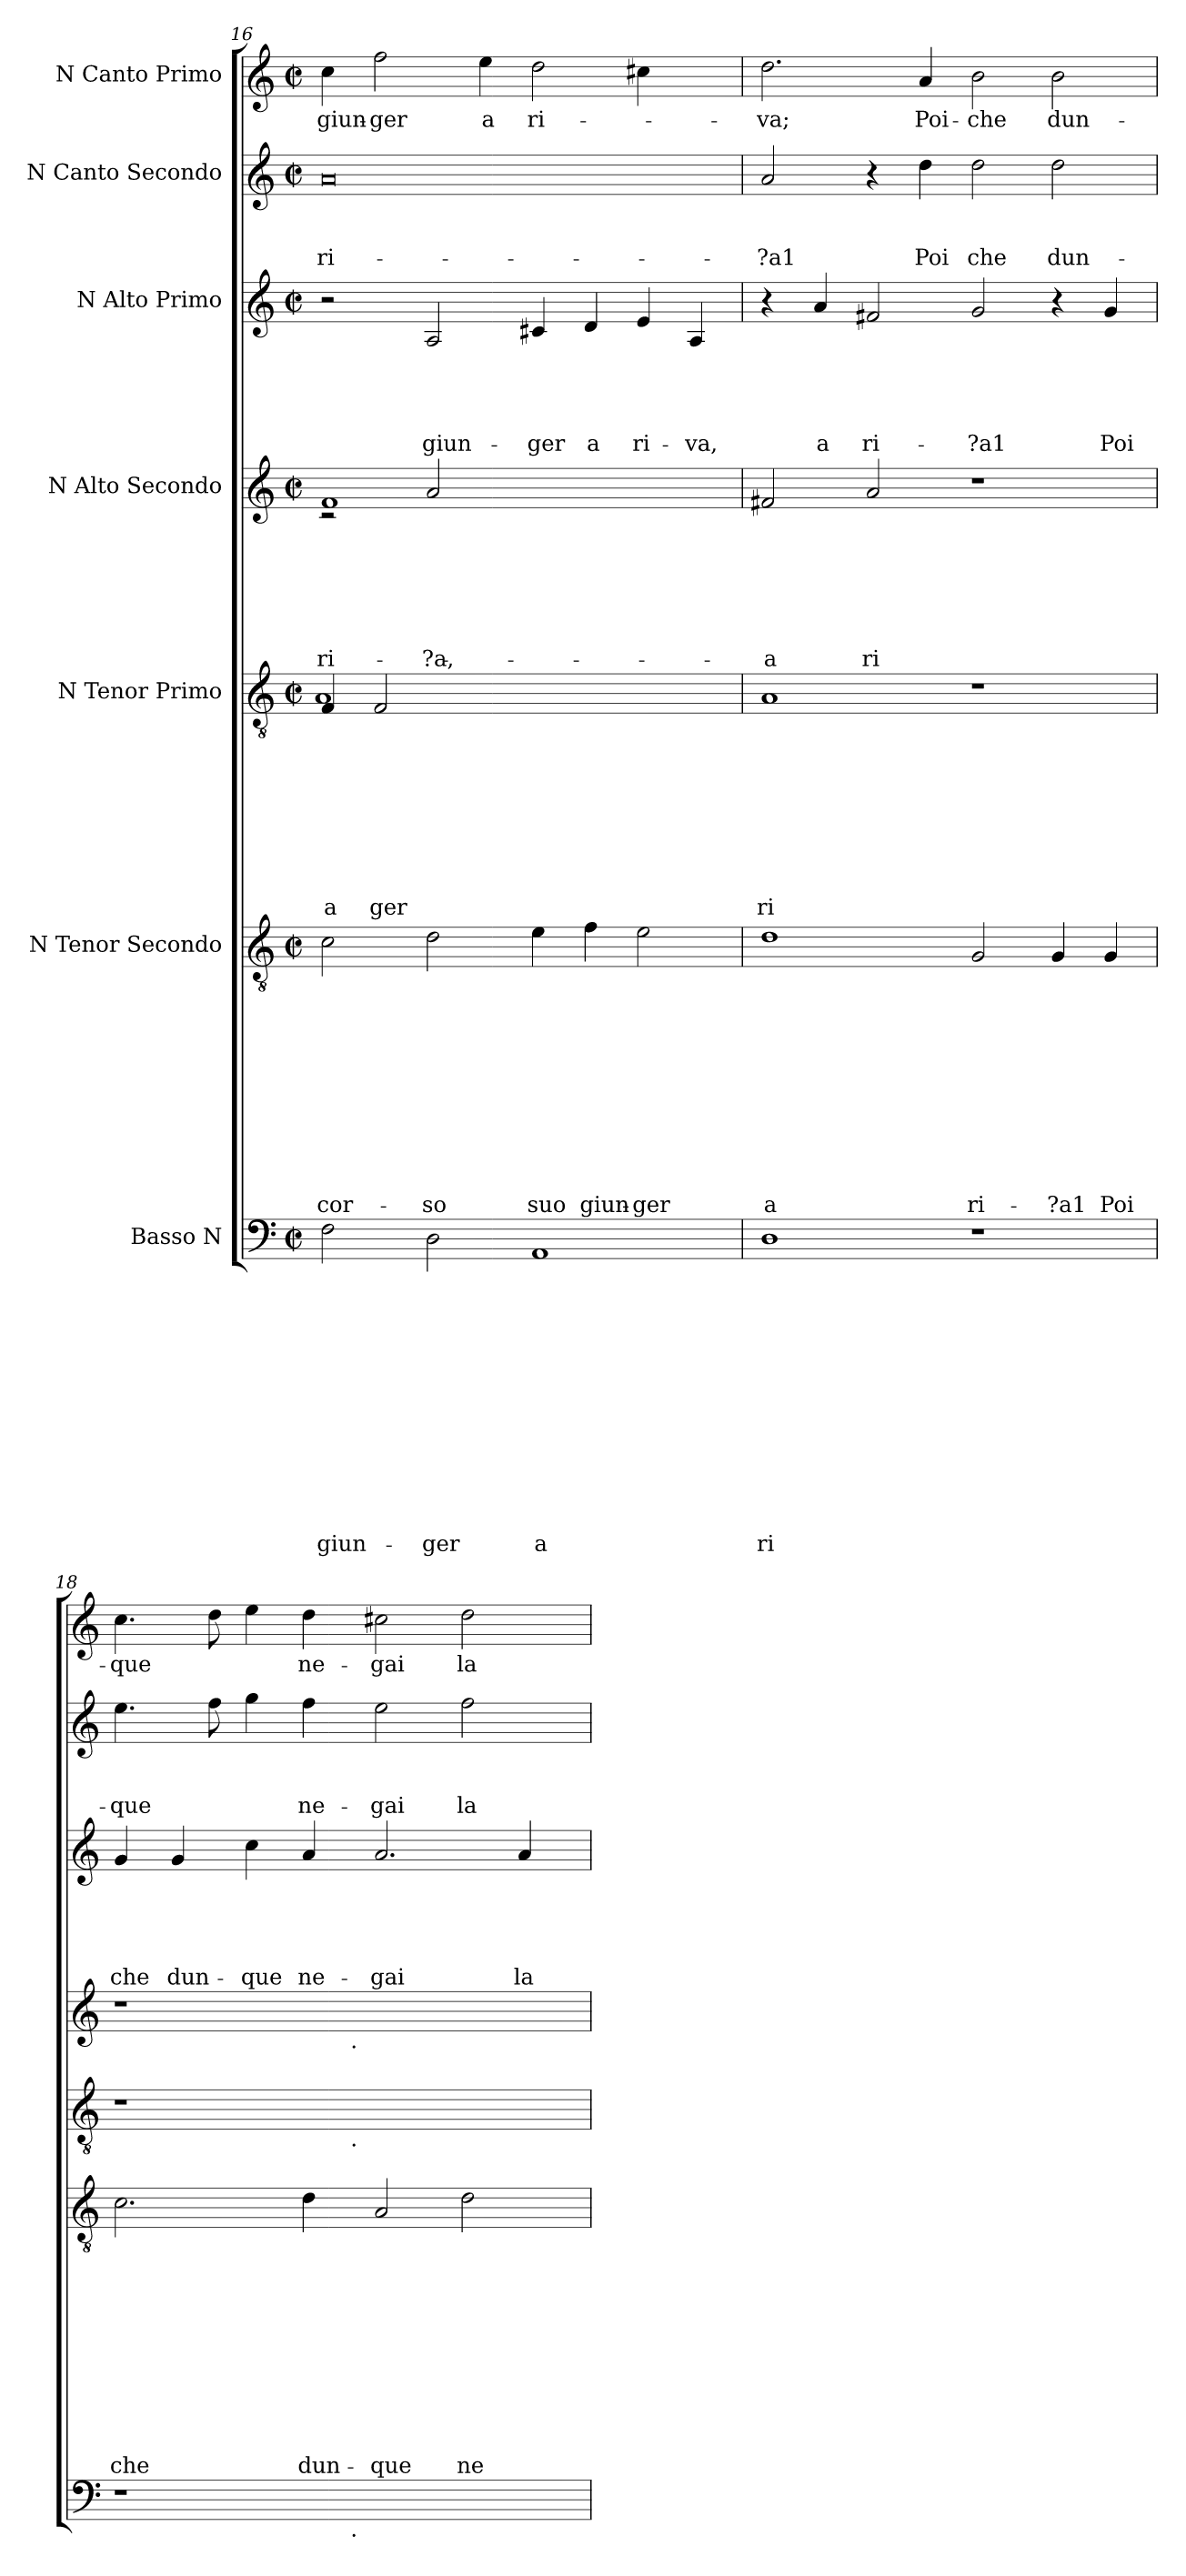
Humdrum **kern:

**kern	**text	**text	**text	**text	**text	**text	**text	**text	**text	**text	**text	**text	**text	**kern	**text	**text	**text	**text	**text	**text	**text	**text	**text	**text	**text	**kern	**text	**text	**text	**text	**text	**text	**text	**text	**text	**kern	**text	**text	**text	**text	**text	**text	**text	**kern	**text	**text	**text	**text	**text	**kern	**text	**text	**text	**kern	**text
*part7	*part7	*part7	*part7	*part7	*part7	*part7	*part7	*part7	*part7	*part7	*part7	*part7	*part7	*part6	*part6	*part6	*part6	*part6	*part6	*part6	*part6	*part6	*part6	*part6	*part6	*part5	*part5	*part5	*part5	*part5	*part5	*part5	*part5	*part5	*part5	*part4	*part4	*part4	*part4	*part4	*part4	*part4	*part4	*part3	*part3	*part3	*part3	*part3	*part3	*part2	*part2	*part2	*part2	*part1	*part1
*staff7	*staff7	*staff7	*staff7	*staff7	*staff7	*staff7	*staff7	*staff7	*staff7	*staff7	*staff7	*staff7	*staff7	*staff6	*staff6	*staff6	*staff6	*staff6	*staff6	*staff6	*staff6	*staff6	*staff6	*staff6	*staff6	*staff5	*staff5	*staff5	*staff5	*staff5	*staff5	*staff5	*staff5	*staff5	*staff5	*staff4	*staff4	*staff4	*staff4	*staff4	*staff4	*staff4	*staff4	*staff3	*staff3	*staff3	*staff3	*staff3	*staff3	*staff2	*staff2	*staff2	*staff2	*staff1	*staff1
*I"Basso N	*	*	*	*	*	*	*	*	*	*	*	*	*	*I"N Tenor Secondo	*	*	*	*	*	*	*	*	*	*	*	*I"N Tenor Primo	*	*	*	*	*	*	*	*	*	*I"N Alto Secondo	*	*	*	*	*	*	*	*I"N Alto Primo	*	*	*	*	*	*I"N Canto Secondo	*	*	*	*I"N Canto Primo	*
!!LO:PB:g=z
*clefF4	*	*	*	*	*	*	*	*	*	*	*	*	*	*clefGv2	*	*	*	*	*	*	*	*	*	*	*	*clefGv2	*	*	*	*	*	*	*	*	*	*clefG2	*	*	*	*	*	*	*	*clefG2	*	*	*	*	*	*clefG2	*	*	*	*clefG2	*
*k[]	*	*	*	*	*	*	*	*	*	*	*	*	*	*k[]	*	*	*	*	*	*	*	*	*	*	*	*k[]	*	*	*	*	*	*	*	*	*	*k[]	*	*	*	*	*	*	*	*k[]	*	*	*	*	*	*k[]	*	*	*	*k[]	*
*C:	*	*	*	*	*	*	*	*	*	*	*	*	*	*C:	*	*	*	*	*	*	*	*	*	*	*	*C:	*	*	*	*	*	*	*	*	*	*C:	*	*	*	*	*	*	*	*C:	*	*	*	*	*	*C:	*	*	*	*C:	*
*M2/2	*	*	*	*	*	*	*	*	*	*	*	*	*	*M2/2	*	*	*	*	*	*	*	*	*	*	*	*M2/2	*	*	*	*	*	*	*	*	*	*M2/2	*	*	*	*	*	*	*	*M2/2	*	*	*	*	*	*M2/2	*	*	*	*M2/2	*
*met(c|)	*	*	*	*	*	*	*	*	*	*	*	*	*	*met(c|)	*	*	*	*	*	*	*	*	*	*	*	*met(c|)	*	*	*	*	*	*	*	*	*	*met(c|)	*	*	*	*	*	*	*	*met(c|)	*	*	*	*	*	*met(c|)	*	*	*	*met(c|)	*
=16	=16	=16	=16	=16	=16	=16	=16	=16	=16	=16	=16	=16	=16	=16	=16	=16	=16	=16	=16	=16	=16	=16	=16	=16	=16	=16	=16	=16	=16	=16	=16	=16	=16	=16	=16	=16	=16	=16	=16	=16	=16	=16	=16	=16	=16	=16	=16	=16	=16	=16	=16	=16	=16	=16	=16
!	!	!	!	!	!	!	!	!	!	!	!	!	!LO:LY:b	!	!	!	!	!	!	!	!	!	!	!	!LO:LY:b	!	!	!	!	!	!	!	!	!	!LO:LY:b	!	!	!	!	!	!	!	!	!	!	!	!	!	!	!	!	!	!	!	!
*	*	*	*	*	*	*	*	*	*	*	*	*	*	*	*	*	*	*	*	*	*	*	*	*	*	*^	*	*	*	*	*	*	*	*	*	*	*	*	*	*	*	*	*	*	*	*	*	*	*	*	*	*	*	*	*
!	!	!	!	!	!	!	!	!	!	!	!	!	!	!	!	!	!	!	!	!	!	!	!	!	!	!	!	!	!	!	!	!	!	!	!	!LO:LY:b	!	!	!	!	!	!	!	!LO:LY:b	!	!	!	!	!	!	!	!	!	!LO:LY:b	!	!LO:LY:b:rj
*	*	*	*	*	*	*	*	*	*	*	*	*	*	*	*	*	*	*	*	*	*	*	*	*	*	*	*	*	*	*	*	*	*	*	*	*	*^	*	*	*	*	*	*	*	*	*	*	*	*	*	*	*	*	*	*	*
2F\	.	.	.	.	.	.	.	.	.	.	.	.	giun-	2c\	.	.	.	.	.	.	.	.	.	.	cor-	4F/	1A	.	.	.	.	.	.	.	.	a	1f	2rc	.	.	.	.	.	.	ri-	2r	.	.	.	.	.	0a	.	.	ri-	4cc\	giun-
!	!	!	!	!	!	!	!	!	!	!	!	!	!	!	!	!	!	!	!	!	!	!	!	!	!	!	!	!	!	!	!	!	!	!	!	!LO:LY:b	!	!	!	!	!	!	!	!	!	!	!	!	!	!	!	!	!	!	!	!	!LO:LY:b:rj
.	.	.	.	.	.	.	.	.	.	.	.	.	.	.	.	.	.	.	.	.	.	.	.	.	.	2F/	.	.	.	.	.	.	.	.	.	-ger	.	.	.	.	.	.	.	.	.	.	.	.	.	.	.	.	.	.	.	2ff\	-ger
!	!	!	!	!	!	!	!	!	!	!	!	!	!LO:LY:b	!	!	!	!	!	!	!	!	!	!	!	!LO:LY:b	!	!	!	!	!	!	!	!	!	!	!	!	!	!	!	!	!	!	!	!LO:LY:b	!	!	!	!	!	!LO:LY:b	!	!	!	!	!	!
2D\	.	.	.	.	.	.	.	.	.	.	.	.	-ger	2d\	.	.	.	.	.	.	.	.	.	.	-so	.	.	.	.	.	.	.	.	.	.	.	.	2a/	.	.	.	.	.	.	-?a,	2A/	.	.	.	.	giun-	.	.	.	.	.	.
!	!	!	!	!	!	!	!	!	!	!	!	!	!	!	!	!	!	!	!	!	!	!	!	!	!	!	!	!	!	!	!	!	!	!	!	!	!	!	!	!	!	!	!	!	!	!	!	!	!	!	!	!	!	!	!	!	!LO:LY:b
.	.	.	.	.	.	.	.	.	.	.	.	.	.	.	.	.	.	.	.	.	.	.	.	.	.	1ryy	.	.	.	.	.	.	.	.	.	.	.	.	.	.	.	.	.	.	.	.	.	.	.	.	.	.	.	.	.	4ee\	a
!	!	!	!	!	!	!	!	!	!	!	!	!	!LO:LY:b	!	!	!	!	!	!	!	!	!	!	!	!LO:LY:b:rj	!	!	!	!	!	!	!	!	!	!	!	!	!	!	!	!	!	!	!	!	!	!	!	!	!	!LO:LY:b:rj	!	!	!	!	!	!LO:LY:b
1AA	.	.	.	.	.	.	.	.	.	.	.	.	a	4e\	.	.	.	.	.	.	.	.	.	.	suo	.	1ryy	.	.	.	.	.	.	.	.	.	1ryy	1ryy	.	.	.	.	.	.	.	4c#X/	.	.	.	.	-ger	.	.	.	.	2dd\	ri-
!	!	!	!	!	!	!	!	!	!	!	!	!	!	!	!	!	!	!	!	!	!	!	!	!	!LO:LY:b	!	!	!	!	!	!	!	!	!	!	!	!	!	!	!	!	!	!	!	!	!	!	!	!	!	!LO:LY:b	!	!	!	!	!	!
.	.	.	.	.	.	.	.	.	.	.	.	.	.	4f\	.	.	.	.	.	.	.	.	.	.	giun-	.	.	.	.	.	.	.	.	.	.	.	.	.	.	.	.	.	.	.	.	4d/	.	.	.	.	a	.	.	.	.	.	.
!	!	!	!	!	!	!	!	!	!	!	!	!	!	!	!	!	!	!	!	!	!	!	!	!	!LO:LY:b	!	!	!	!	!	!	!	!	!	!	!	!	!	!	!	!	!	!	!	!	!	!	!	!	!	!LO:LY:b	!	!	!	!	!	!
.	.	.	.	.	.	.	.	.	.	.	.	.	.	2e\	.	.	.	.	.	.	.	.	.	.	-ger	.	.	.	.	.	.	.	.	.	.	.	.	.	.	.	.	.	.	.	.	4e/	.	.	.	.	ri-	.	.	.	.	4cc#X\	.
!	!	!	!	!	!	!	!	!	!	!	!	!	!	!	!	!	!	!	!	!	!	!	!	!	!	!	!	!	!	!	!	!	!	!	!	!	!	!	!	!	!	!	!	!	!	!	!	!	!	!	!LO:LY:b:rj	!	!	!	!	!	!
.	.	.	.	.	.	.	.	.	.	.	.	.	.	.	.	.	.	.	.	.	.	.	.	.	.	4ryy	.	.	.	.	.	.	.	.	.	.	.	.	.	.	.	.	.	.	.	4A/	.	.	.	.	-va,	.	.	.	.	4ryy	.
*	*	*	*	*	*	*	*	*	*	*	*	*	*	*	*	*	*	*	*	*	*	*	*	*	*	*v	*v	*	*	*	*	*	*	*	*	*	*	*	*	*	*	*	*	*	*	*	*	*	*	*	*	*	*	*	*	*	*
*	*	*	*	*	*	*	*	*	*	*	*	*	*	*	*	*	*	*	*	*	*	*	*	*	*	*	*	*	*	*	*	*	*	*	*	*v	*v	*	*	*	*	*	*	*	*	*	*	*	*	*	*	*	*	*	*	*
=17	=17	=17	=17	=17	=17	=17	=17	=17	=17	=17	=17	=17	=17	=17	=17	=17	=17	=17	=17	=17	=17	=17	=17	=17	=17	=17	=17	=17	=17	=17	=17	=17	=17	=17	=17	=17	=17	=17	=17	=17	=17	=17	=17	=17	=17	=17	=17	=17	=17	=17	=17	=17	=17	=17	=17
!	!	!	!	!	!	!	!	!	!	!	!	!	!LO:LY:b	!	!	!	!	!	!	!	!	!	!	!	!LO:LY:b	!	!	!	!	!	!	!	!	!	!LO:LY:b	!	!	!	!	!	!	!	!LO:LY:b	!	!	!	!	!	!	!	!	!	!LO:LY:b	!	!LO:LY:b
1D	.	.	.	.	.	.	.	.	.	.	.	.	ri-	1d	.	.	.	.	.	.	.	.	.	.	a	1A	.	.	.	.	.	.	.	.	ri-	2f#X/	.	.	.	.	.	.	a	4r	.	.	.	.	.	2a/	.	.	-?a1	2.dd\	-va;
!	!	!	!	!	!	!	!	!	!	!	!	!	!	!	!	!	!	!	!	!	!	!	!	!	!	!	!	!	!	!	!	!	!	!	!	!	!	!	!	!	!	!	!	!	!	!	!	!	!LO:LY:b	!	!	!	!	!	!
.	.	.	.	.	.	.	.	.	.	.	.	.	.	.	.	.	.	.	.	.	.	.	.	.	.	.	.	.	.	.	.	.	.	.	.	.	.	.	.	.	.	.	.	4a/	.	.	.	.	a	.	.	.	.	.	.
!	!	!	!	!	!	!	!	!	!	!	!	!	!	!	!	!	!	!	!	!	!	!	!	!	!	!	!	!	!	!	!	!	!	!	!	!	!	!	!	!	!	!	!LO:LY:b	!	!	!	!	!	!LO:LY:b	!	!	!	!	!	!
.	.	.	.	.	.	.	.	.	.	.	.	.	.	.	.	.	.	.	.	.	.	.	.	.	.	.	.	.	.	.	.	.	.	.	.	2a/	.	.	.	.	.	.	ri-	2f#X/	.	.	.	.	ri-	4r	.	.	.	.	.
!	!	!	!	!	!	!	!	!	!	!	!	!	!	!	!	!	!	!	!	!	!	!	!	!	!	!	!	!	!	!	!	!	!	!	!	!	!	!	!	!	!	!	!	!	!	!	!	!	!	!	!	!	!LO:LY:b	!	!LO:LY:b
.	.	.	.	.	.	.	.	.	.	.	.	.	.	.	.	.	.	.	.	.	.	.	.	.	.	.	.	.	.	.	.	.	.	.	.	.	.	.	.	.	.	.	.	.	.	.	.	.	.	4dd\	.	.	Poi	4a/	Poi-
!	!	!	!	!	!	!	!	!	!	!	!	!	!	!	!	!	!	!	!	!	!	!	!	!	!LO:LY:b	!	!	!	!	!	!	!	!	!	!	!	!	!	!	!	!	!	!	!	!	!	!	!	!LO:LY:b	!	!	!	!LO:LY:b	!	!LO:LY:b:rj
1r	.	.	.	.	.	.	.	.	.	.	.	.	.	2G/	.	.	.	.	.	.	.	.	.	.	ri-	1r	.	.	.	.	.	.	.	.	.	1r	.	.	.	.	.	.	.	2g/	.	.	.	.	-?a1	2dd\	.	.	che	2b\	-che
!	!	!	!	!	!	!	!	!	!	!	!	!	!	!	!	!	!	!	!	!	!	!	!	!	!LO:LY:b	!	!	!	!	!	!	!	!	!	!	!	!	!	!	!	!	!	!	!	!	!	!	!	!	!	!	!	!LO:LY:b	!	!LO:LY:b
.	.	.	.	.	.	.	.	.	.	.	.	.	.	4G/	.	.	.	.	.	.	.	.	.	.	-?a1	.	.	.	.	.	.	.	.	.	.	.	.	.	.	.	.	.	.	4r	.	.	.	.	.	2dd\	.	.	dun-	2b\	dun-
!	!	!	!	!	!	!	!	!	!	!	!	!	!	!	!	!	!	!	!	!	!	!	!	!	!LO:LY:b	!	!	!	!	!	!	!	!	!	!	!	!	!	!	!	!	!	!	!	!	!	!	!	!LO:LY:b	!	!	!	!	!	!
.	.	.	.	.	.	.	.	.	.	.	.	.	.	4G/	.	.	.	.	.	.	.	.	.	.	Poi	.	.	.	.	.	.	.	.	.	.	.	.	.	.	.	.	.	.	4g/	.	.	.	.	Poi	.	.	.	.	.	.
=18	=18	=18	=18	=18	=18	=18	=18	=18	=18	=18	=18	=18	=18	=18	=18	=18	=18	=18	=18	=18	=18	=18	=18	=18	=18	=18	=18	=18	=18	=18	=18	=18	=18	=18	=18	=18	=18	=18	=18	=18	=18	=18	=18	=18	=18	=18	=18	=18	=18	=18	=18	=18	=18	=18	=18
!	!	!	!	!	!	!	!	!	!	!	!	!	!	!	!	!	!	!	!	!	!	!	!	!	!LO:LY:b	!	!	!	!	!	!	!	!	!	!	!	!	!	!	!	!	!	!	!	!	!	!	!	!LO:LY:b	!	!	!	!LO:LY:b	!	!LO:LY:b
*^	*	*	*	*	*	*	*	*	*	*	*	*	*	*	*	*	*	*	*	*	*	*	*	*	*	*^	*	*	*	*	*	*	*	*	*	*^	*	*	*	*	*	*	*	*	*	*	*	*	*	*	*	*	*	*	*
1r	2...ryy	.	.	.	.	.	.	.	.	.	.	.	.	.	2.c\	.	.	.	.	.	.	.	.	.	.	che	1r	2...ryy	.	.	.	.	.	.	.	.	.	1r	2...ryy	.	.	.	.	.	.	.	4g/	.	.	.	.	che	4.ee\	.	.	-que	4.cc\	-que
!	!	!	!	!	!	!	!	!	!	!	!	!	!	!	!	!	!	!	!	!	!	!	!	!	!	!	!	!	!	!	!	!	!	!	!	!	!	!	!	!	!	!	!	!	!	!	!	!	!	!	!	!LO:LY:b	!	!	!	!	!	!
.	.	.	.	.	.	.	.	.	.	.	.	.	.	.	.	.	.	.	.	.	.	.	.	.	.	.	.	.	.	.	.	.	.	.	.	.	.	.	.	.	.	.	.	.	.	.	4g/	.	.	.	.	dun-	.	.	.	.	.	.
.	.	.	.	.	.	.	.	.	.	.	.	.	.	.	.	.	.	.	.	.	.	.	.	.	.	.	.	.	.	.	.	.	.	.	.	.	.	.	.	.	.	.	.	.	.	.	.	.	.	.	.	.	8ff\	.	.	.	8dd\	.
!	!	!	!	!	!	!	!	!	!	!	!	!	!	!	!	!	!	!	!	!	!	!	!	!	!	!	!	!	!	!	!	!	!	!	!	!	!	!	!	!	!	!	!	!	!	!	!	!	!	!	!	!LO:LY:b:rj	!	!	!	!	!	!
.	.	.	.	.	.	.	.	.	.	.	.	.	.	.	.	.	.	.	.	.	.	.	.	.	.	.	.	.	.	.	.	.	.	.	.	.	.	.	.	.	.	.	.	.	.	.	4cc\	.	.	.	.	-que	4gg\	.	.	.	4ee\	.
!	!	!	!	!	!	!	!	!	!	!	!	!	!	!	!	!	!	!	!	!	!	!	!	!	!	!LO:LY:b	!	!	!	!	!	!	!	!	!	!	!	!	!	!	!	!	!	!	!	!	!	!	!	!	!	!LO:LY:b	!	!	!	!LO:LY:b	!	!LO:LY:b
.	.	.	.	.	.	.	.	.	.	.	.	.	.	.	4d\	.	.	.	.	.	.	.	.	.	.	dun-	.	.	.	.	.	.	.	.	.	.	.	.	.	.	.	.	.	.	.	.	4a/	.	.	.	.	ne-	4ff\	.	.	ne-	4dd\	ne-
!	!	!	!	!	!	!	!	!	!	!	!	!	!	!	!	!	!	!	!	!	!	!	!	!	!	!	!	!	!	!	!	!	!	!	!	!	!	!	!LO:TX:b:t=.	!	!	!	!	!	!	!	!	!	!	!	!	!	!	!	!	!	!	!
!	!	!	!	!	!	!	!	!	!	!	!	!	!	!	!	!	!	!	!	!	!	!	!	!	!	!	!	!LO:TX:b:t=.	!	!	!	!	!	!	!	!	!	!	!	!	!	!	!	!	!	!	!	!	!	!	!	!	!	!	!	!	!	!
!	!LO:TX:b:t=.	!	!	!	!	!	!	!	!	!	!	!	!	!	!	!	!	!	!	!	!	!	!	!	!	!	!	!	!	!	!	!	!	!	!	!	!	!	!	!	!	!	!	!	!	!	!	!	!	!	!	!	!	!	!	!	!	!
.	1ryy	.	.	.	.	.	.	.	.	.	.	.	.	.	.	.	.	.	.	.	.	.	.	.	.	.	.	1ryy	.	.	.	.	.	.	.	.	.	.	1ryy	.	.	.	.	.	.	.	.	.	.	.	.	.	.	.	.	.	.	.
!	!	!	!	!	!	!	!	!	!	!	!	!	!	!	!	!	!	!	!	!	!	!	!	!	!	!LO:LY:b:rj	!	!	!	!	!	!	!	!	!	!	!	!	!	!	!	!	!	!	!	!	!	!	!	!	!	!LO:LY:b:rj	!	!	!	!LO:LY:b:rj	!	!LO:LY:b:rj
1ryy	.	.	.	.	.	.	.	.	.	.	.	.	.	.	2A/	.	.	.	.	.	.	.	.	.	.	-que	1ryy	.	.	.	.	.	.	.	.	.	.	1ryy	.	.	.	.	.	.	.	.	2.a/	.	.	.	.	-gai	2ee\	.	.	-gai	2cc#X\	-gai
!	!	!	!	!	!	!	!	!	!	!	!	!	!	!	!	!	!	!	!	!	!	!	!	!	!	!LO:LY:b	!	!	!	!	!	!	!	!	!	!	!	!	!	!	!	!	!	!	!	!	!	!	!	!	!	!	!	!	!	!LO:LY:b	!	!LO:LY:b
.	.	.	.	.	.	.	.	.	.	.	.	.	.	.	2d\	.	.	.	.	.	.	.	.	.	.	ne-	.	.	.	.	.	.	.	.	.	.	.	.	.	.	.	.	.	.	.	.	.	.	.	.	.	.	2ff\	.	.	la	2dd\	la
!	!	!	!	!	!	!	!	!	!	!	!	!	!	!	!	!	!	!	!	!	!	!	!	!	!	!	!	!	!	!	!	!	!	!	!	!	!	!	!	!	!	!	!	!	!	!	!	!	!	!	!	!LO:LY:b	!	!	!	!	!	!
.	.	.	.	.	.	.	.	.	.	.	.	.	.	.	.	.	.	.	.	.	.	.	.	.	.	.	.	.	.	.	.	.	.	.	.	.	.	.	.	.	.	.	.	.	.	.	4a/	.	.	.	.	la	.	.	.	.	.	.
.	16ryy	.	.	.	.	.	.	.	.	.	.	.	.	.	.	.	.	.	.	.	.	.	.	.	.	.	.	16ryy	.	.	.	.	.	.	.	.	.	.	16ryy	.	.	.	.	.	.	.	.	.	.	.	.	.	.	.	.	.	.	.
*	*	*	*	*	*	*	*	*	*	*	*	*	*	*	*	*	*	*	*	*	*	*	*	*	*	*	*v	*v	*	*	*	*	*	*	*	*	*	*	*	*	*	*	*	*	*	*	*	*	*	*	*	*	*	*	*	*	*	*
*v	*v	*	*	*	*	*	*	*	*	*	*	*	*	*	*	*	*	*	*	*	*	*	*	*	*	*	*	*	*	*	*	*	*	*	*	*	*v	*v	*	*	*	*	*	*	*	*	*	*	*	*	*	*	*	*	*	*	*
=	=	=	=	=	=	=	=	=	=	=	=	=	=	=	=	=	=	=	=	=	=	=	=	=	=	=	=	=	=	=	=	=	=	=	=	=	=	=	=	=	=	=	=	=	=	=	=	=	=	=	=	=	=	=	=
*-	*-	*-	*-	*-	*-	*-	*-	*-	*-	*-	*-	*-	*-	*-	*-	*-	*-	*-	*-	*-	*-	*-	*-	*-	*-	*-	*-	*-	*-	*-	*-	*-	*-	*-	*-	*-	*-	*-	*-	*-	*-	*-	*-	*-	*-	*-	*-	*-	*-	*-	*-	*-	*-	*-	*-
